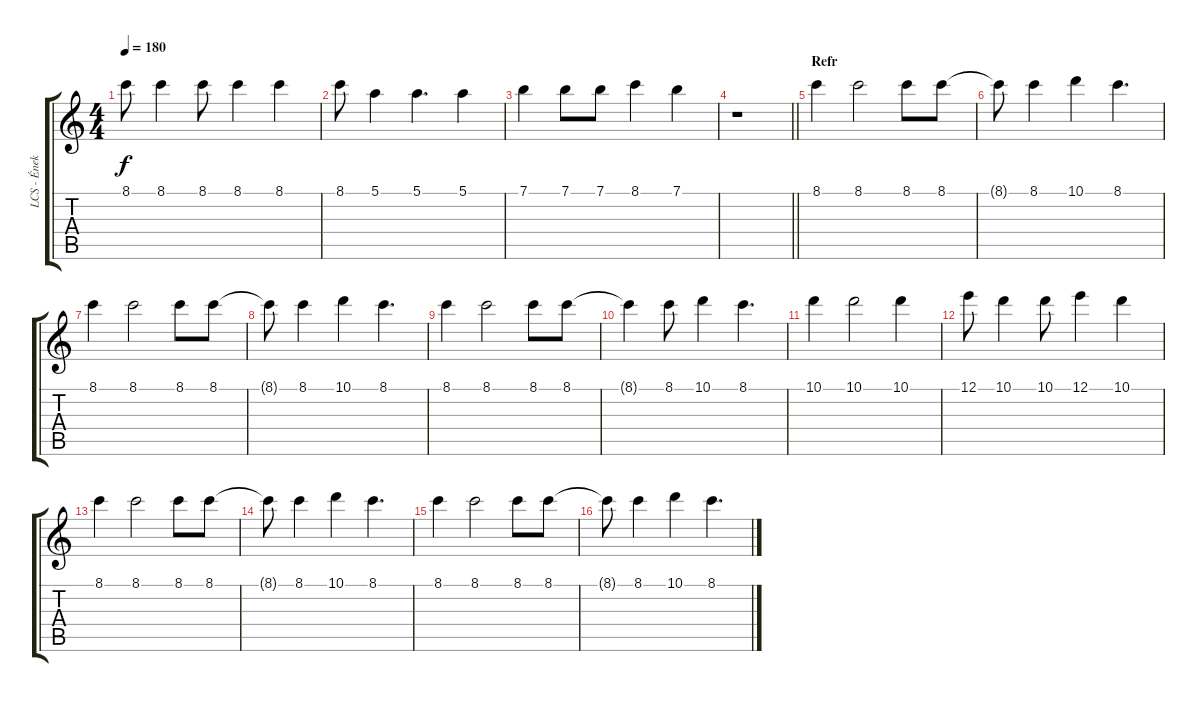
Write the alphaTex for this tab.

\track ("LCS - Ének" "LCS - Ének") {instrument electricguitarclean}
\staff {score tabs}
\tuning (E4 B3 G3 D3 A2 E2) {hide}
\ts (4 4)
\tempo 180
\clef g2
\ks c
8.1.8{dy f} 8.1.4 8.1.8 8.1.4 8.1.4 |
8.1.8 5.1.4 5.1.4{d} 5.1.4 |
7.1.4 7.1.8 7.1.8 8.1.4 7.1.4 |
\barLineRight lightlight
r.1 |
\section ("" "Refr")
8.1.4 8.1.2 8.1.8 8.1.8 |
8.1{t}.8 8.1.4 10.1.4 8.1.4{d} |
8.1.4 8.1.2 8.1.8 8.1.8 |
8.1{t}.8 8.1.4 10.1.4 8.1.4{d} |
8.1.4 8.1.2 8.1.8 8.1.8 |
8.1{t}.4 8.1.8 10.1.4 8.1.4{d} |
10.1.4 10.1.2 10.1.4 |
12.1.8 10.1.4 10.1.8 12.1.4 10.1.4 |
8.1.4 8.1.2 8.1.8 8.1.8 |
8.1{t}.8 8.1.4 10.1.4 8.1.4{d} |
8.1.4 8.1.2 8.1.8 8.1.8 |
8.1{t}.8 8.1.4 10.1.4 8.1.4{d}
